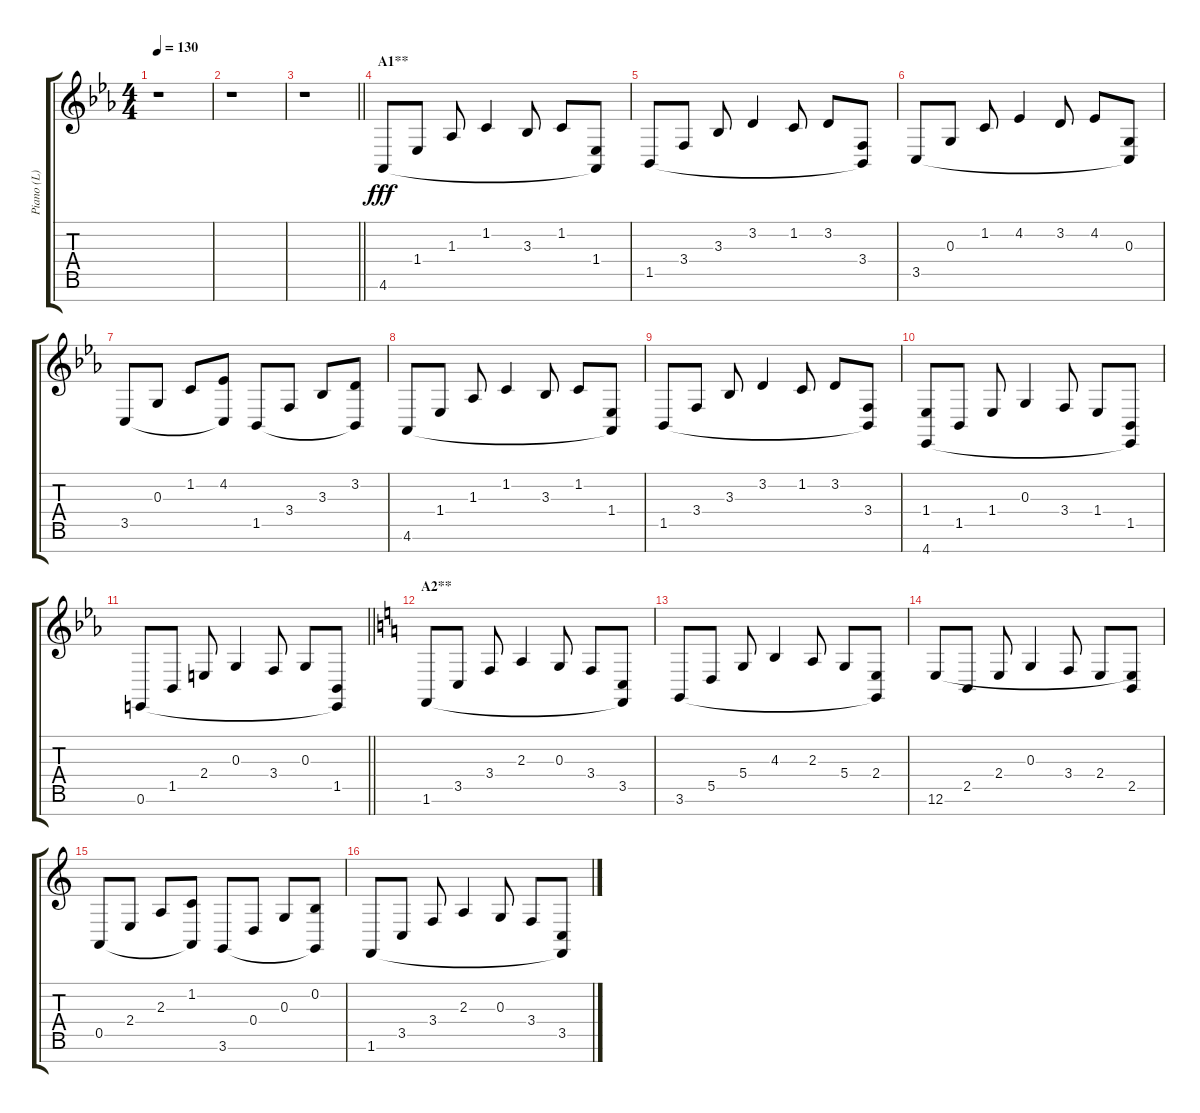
\track ("Piano (L)" "Piano (L)") {instrument acousticgrandpiano}
\staff {score tabs}
\tuning (E4 B3 G3 D3 A2 E2 B1) {hide}
\ts (4 4)
\tempo 130
\clef g2
\ks eb
r.1{dy fff} |
r.1 |
\barLineRight lightlight
r.1 |
\section ("" "A1**")
4.6.8 1.4.8 1.3.8 1.2.4 3.3.8 1.2.8 (1.4 4.6{t}).8 |
1.5.8 3.4.8 3.3.8 3.2.4 1.2.8 3.2.8 (3.4 1.5{t}).8 |
3.5.8 0.3.8 1.2.8 4.2.4 3.2.8 4.2.8 (0.3 3.5{t}).8 |
3.5.8 0.3.8 1.2.8 (4.2 3.5{t}).8 1.5.8 3.4.8 3.3.8 (3.2 1.5{t}).8 |
4.6.8 1.4.8 1.3.8 1.2.4 3.3.8 1.2.8 (1.4 4.6{t}).8 |
1.5.8 3.4.8 3.3.8 3.2.4 1.2.8 3.2.8 (3.4 1.5{t}).8 |
(1.4 4.7).8 1.5.8 1.4.8 0.3.4 3.4.8 1.4.8 (1.5 4.7{t}).8 |
\barLineRight lightlight
0.6.8 1.5.8 2.4.8 0.3.4 3.4.8 0.3.8 (1.5 0.6{t}).8 |
\section ("" "A2**")
\ks c
1.6.8 3.5.8 3.4.8 2.3.4 0.3.8 3.4.8 (3.5 1.6{t}).8 |
3.6.8 5.5.8 5.4.8 4.3.4 2.3.8 5.4.8 (2.4 3.6{t}).8 |
12.6.8 2.5.8 2.4.8 0.3.4 3.4.8 2.4.8 (2.5 12.6{t}).8 |
0.5.8 2.4.8 2.3.8 (1.2 0.5{t}).8 3.6.8 0.4.8 0.3.8 (0.2 3.6{t}).8 |
1.6.8 3.5.8 3.4.8 2.3.4 0.3.8 3.4.8 (3.5 1.6{t}).8
